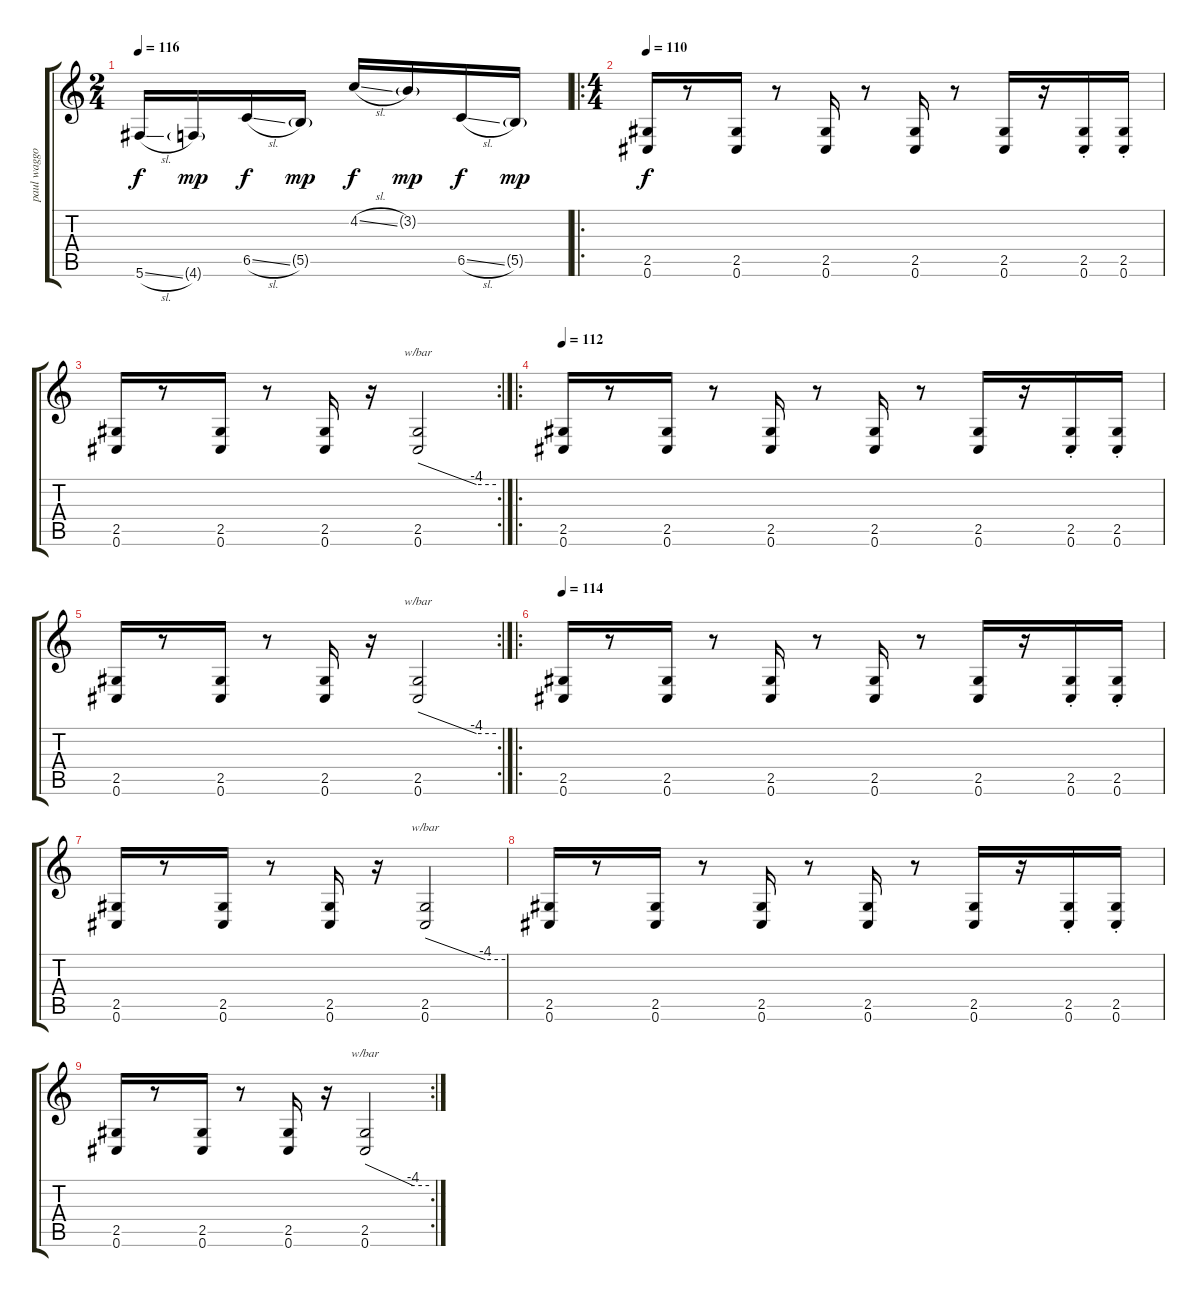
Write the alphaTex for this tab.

\track ("paul waggoner" "paul waggo") {instrument distortionguitar}
\staff {score tabs}
\tuning (Db4 Ab3 E3 B2 Gb2 Db2) {hide}
\ts (2 4)
\tempo 116
\clef g2
\ks c
5.6{sl}.16{dy f} 4.6{g}.16{dy mp} 6.5{sl}.16{dy f} 5.5{g}.16{dy mp} 4.2{sl}.16{dy f} 3.2{g}.16{dy mp} 6.5{sl}.16{dy f} 5.5{g}.16{dy mp} |
\ro
\ts (4 4)
\tempo 110
(2.5 0.6).16{dy f} r.8 (2.5 0.6).16 r.8 (2.5 0.6).16 r.8 (2.5 0.6).16 r.8 (2.5 0.6).16 r.16 (2.5{st} 0.6{st}).16 (2.5{st} 0.6{st}).16 |
\rc 2
(2.5 0.6).16 r.8 (2.5 0.6).16 r.8 (2.5 0.6).16 r.16 (2.5 0.6).2{tbe (custom default 0 0 45 -16 60 -16)} |
\ro
\tempo 112
(2.5 0.6).16 r.8 (2.5 0.6).16 r.8 (2.5 0.6).16 r.8 (2.5 0.6).16 r.8 (2.5 0.6).16 r.16 (2.5{st} 0.6{st}).16 (2.5{st} 0.6{st}).16 |
\rc 2
(2.5 0.6).16 r.8 (2.5 0.6).16 r.8 (2.5 0.6).16 r.16 (2.5 0.6).2{tbe (custom default 0 0 45 -16 60 -16)} |
\ro
\tempo 114
(2.5 0.6).16 r.8 (2.5 0.6).16 r.8 (2.5 0.6).16 r.8 (2.5 0.6).16 r.8 (2.5 0.6).16 r.16 (2.5{st} 0.6{st}).16 (2.5{st} 0.6{st}).16 |
(2.5 0.6).16 r.8 (2.5 0.6).16 r.8 (2.5 0.6).16 r.16 (2.5 0.6).2{tbe (custom default 0 0 45 -16 60 -16)} |
(2.5 0.6).16 r.8 (2.5 0.6).16 r.8 (2.5 0.6).16 r.8 (2.5 0.6).16 r.8 (2.5 0.6).16 r.16 (2.5{st} 0.6{st}).16 (2.5{st} 0.6{st}).16 |
\rc 2
(2.5 0.6).16 r.8 (2.5 0.6).16 r.8 (2.5 0.6).16 r.16 (2.5 0.6).2{tbe (custom default 0 0 45 -16 60 -16)}
